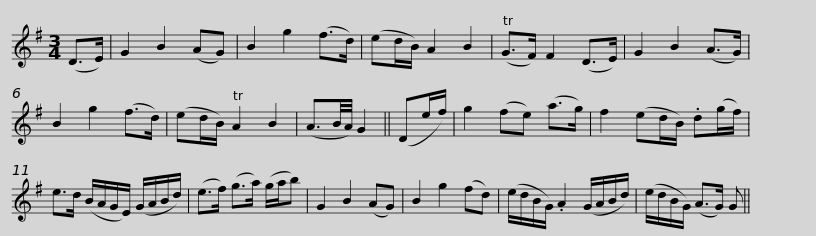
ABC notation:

X:1
L:1/8
M:3/4
I:linebreak $
K:G
V:1 treble
V:1
 (D>E) | G2 B2 (AG) | B2 g2 (f>d) | (ed/B/) A2 B2 | (G>F) F2 (D>E) | %5
 G2 B2 (A>G) | B2 g2 (f>d) | (ed/B/) A2 B2 | (A3/2B/4A/4) G2 || (De/f/) |$ %10
 g2 (fe) (a>g) | f2 (ed/B/) .d(g/f/) | e>d (B/A/G/E/) (G/A/B/d/) | (e>f) (g>a) (g/a/b) | G2 B2 (AG) | %15
 B2 g2 (fd) |$ (e/d/B/G/) .A2 (G/A/B/d/) | (e/d/B/G/) (A>G) G || %18
